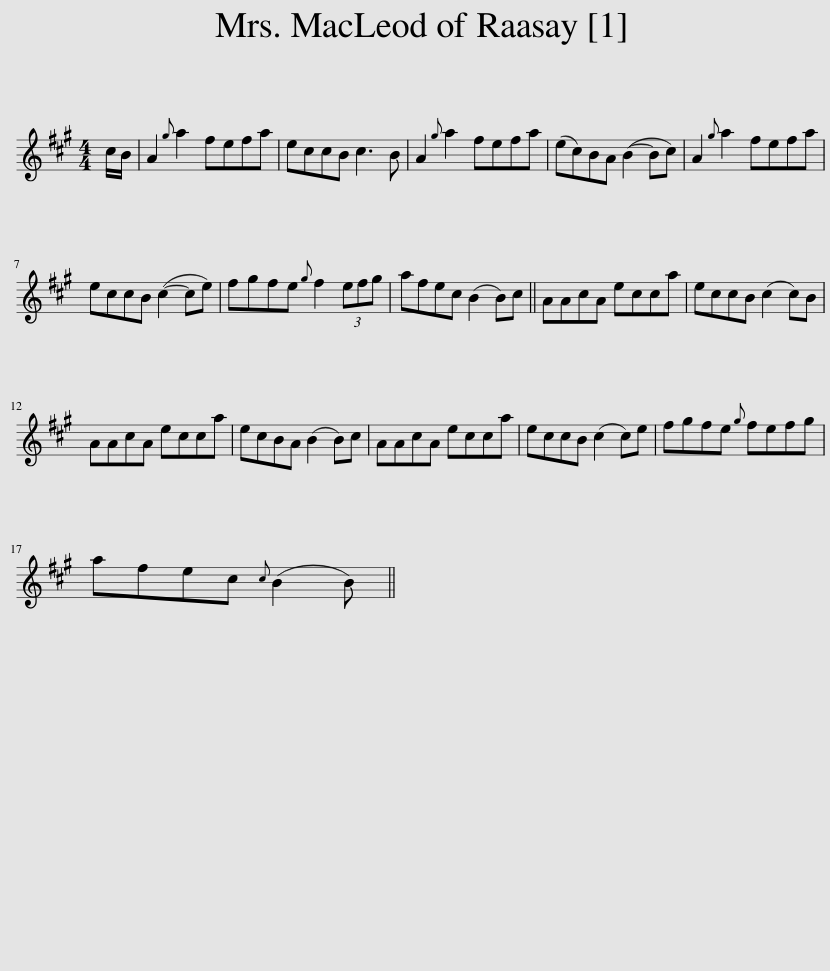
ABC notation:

X:1
L:1/8
M:4/4
I:linebreak $
K:A
V:1 treble
V:1
 c/B/ | A2{g} a2 fefa | eccB c3 B | A2{g} a2 fefa | (ec)BA (B2- Bc) | %5
 A2{g} a2 fefa |$ eccB (c2- ce) | fgfe{g} f2 (3efg | afec (B2 B)c || AAcA ecca | %10
 eccB (c2 c)B |$ AAcA ecca | ecBA (B2 B)c | AAcA ecca | eccB (c2 c)e | %15
 fgfe{g} fefg |$ afec{c} (B2 B) || %17
